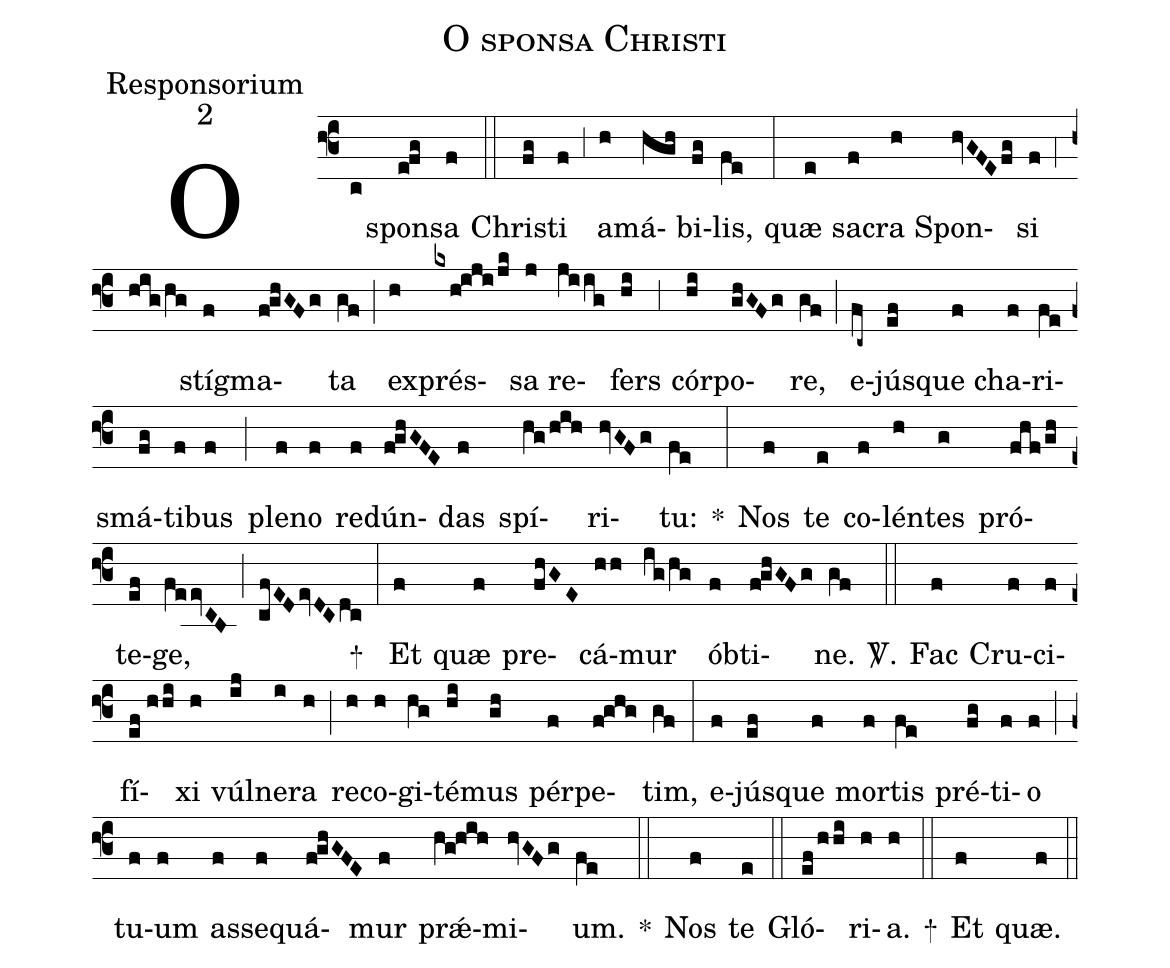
name:O sponsa Christi;
office-part:Responsorium;
mode:2;
%%
(f3) O(c) spon(e!fg)sa(f) (::) Chri(fg)sti(f) (;3) a(h)má(hgh)bi(fg)lis,(fe) (:) quæ(e) sa(f)cra(h) Spon(hvGFEfg)si(f) (;4) (hig/hg) stíg(f)ma(f!ghGFg)ta(gf) (;) ex(h)prés(kxh!iji/jk)sa(j) re(jiig)fers(hi) (;3) cór(hi)po(ghGFg)re,(gf) (;) e(fc~)jús(ef)que(f) cha(f)ri(fe)smá(fg)ti(f)bus(f) (;) ple(f)no(f) re(f)dún(f!ghGFE)das(f) spí(hg/hih)ri(hvGFg)tu:(fe) *(:) Nos(f) te(e) co(f)lén(h)tes(g) pró(fhf/gh)te(ef)ge,(feevCB) (;) (cfED/evDCdc) +(:) Et(f) quæ(f) pre(fhGE)cá(hh)mur(ig/hg) ób(f)ti(f!ghGFg)ne.(gf) <sp>V/</sp>.(::) Fac(f) Cru(f)ci(f)fí(ef//hhi)xi(h) vúl(ij)ne(i)ra(h) (;) re(h)co(h)gi(hg)té(hi)mus(gh) pér(f)pe(f!ghg)tim,(gf) (:) e(f)jús(ef)que(f) mor(f)tis(fe) pré(fg)ti(f)o(f) (;) tu(f)um(f) as(f)se(f)quá(f!ghGFE)mur(f) pr<sp>'ae</sp>(hg!hih)mi(hvGFg)um.(fe) *(::) Nos(f) te(e) (::) Gló(ef/hhi)ri(h)a.(h) +(::) Et(f) quæ.(f) (::)
